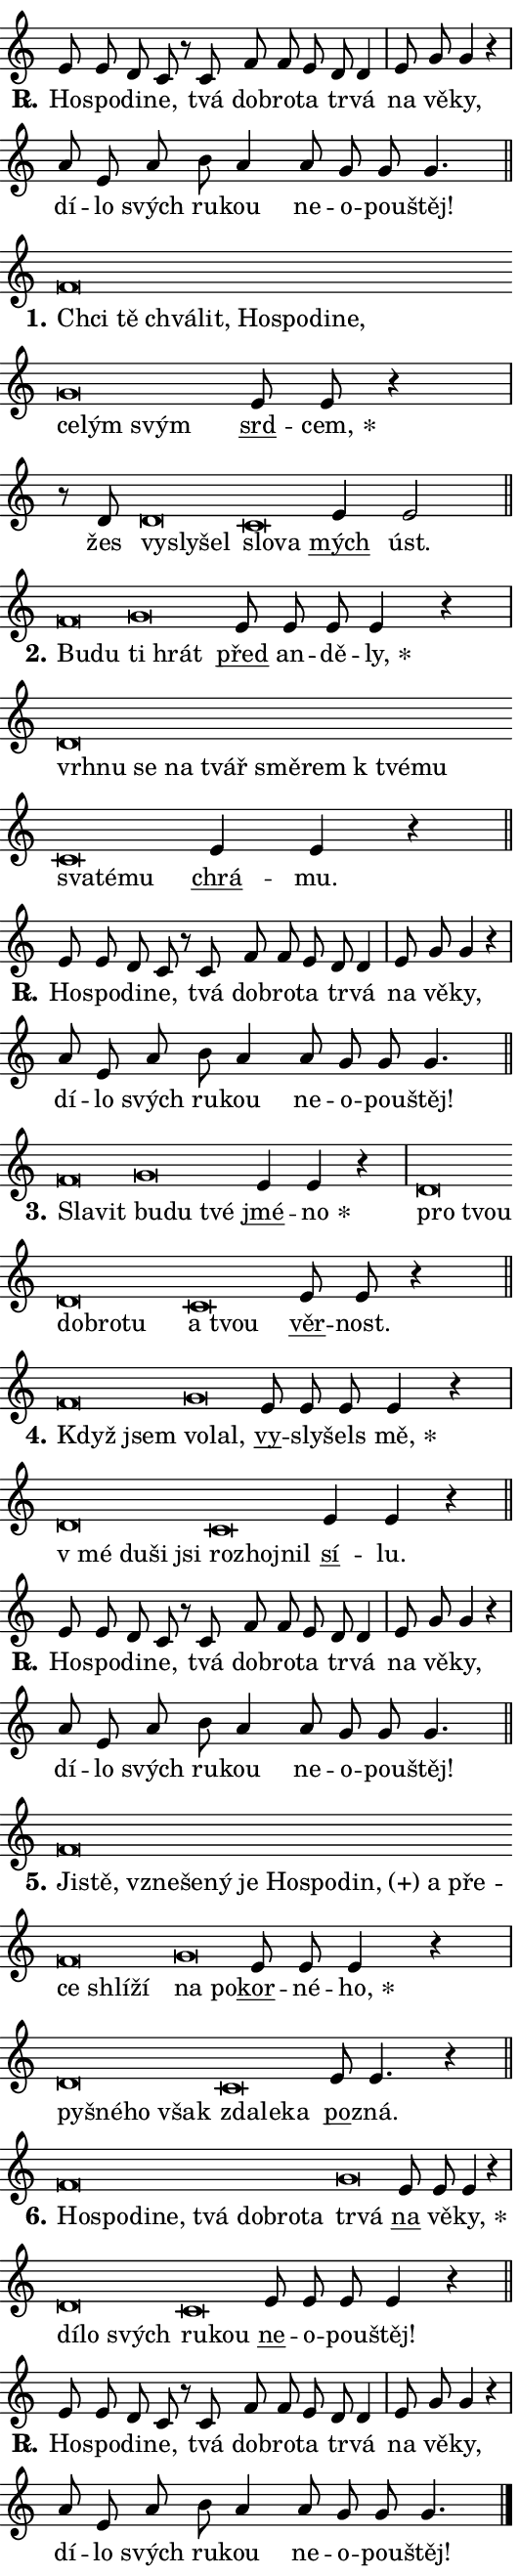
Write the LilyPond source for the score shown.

\version "2.24.0"
\header { tagline = "" }
\paper {
  indent = 0\cm
  top-margin = 0\cm
  right-margin = 0.13\cm % to fit lyric hyphens
  bottom-margin = 0\cm
  left-margin = 0\cm
  paper-width = 9\cm
  page-breaking = #ly:one-page-breaking
  system-system-spacing.basic-distance = #11
  score-system-spacing.basic-distance = #11
  ragged-last = ##f
}


%% Author: Thomas Morley
%% https://lists.gnu.org/archive/html/lilypond-user/2020-05/msg00002.html
#(define (line-position grob)
"Returns position of @var[grob} in current system:
   @code{'start}, if at first time-step
   @code{'end}, if at last time-step
   @code{'middle} otherwise
"
  (let* ((col (ly:item-get-column grob))
         (ln (ly:grob-object col 'left-neighbor))
         (rn (ly:grob-object col 'right-neighbor))
         (col-to-check-left (if (ly:grob? ln) ln col))
         (col-to-check-right (if (ly:grob? rn) rn col))
         (break-dir-left
           (and
             (ly:grob-property col-to-check-left 'non-musical #f)
             (ly:item-break-dir col-to-check-left)))
         (break-dir-right
           (and
             (ly:grob-property col-to-check-right 'non-musical #f)
             (ly:item-break-dir col-to-check-right))))
        (cond ((eqv? 1 break-dir-left) 'start)
              ((eqv? -1 break-dir-right) 'end)
              (else 'middle))))

#(define (tranparent-at-line-position vctor)
  (lambda (grob)
  "Relying on @code{line-position} select the relevant enry from @var{vctor}.
Used to determine transparency,"
    (case (line-position grob)
      ((end) (not (vector-ref vctor 0)))
      ((middle) (not (vector-ref vctor 1)))
      ((start) (not (vector-ref vctor 2))))))

noteHeadBreakVisibility =
#(define-music-function (break-visibility)(vector?)
"Makes @code{NoteHead}s transparent relying on @var{break-visibility}"
#{
  \override NoteHead.transparent =
    #(tranparent-at-line-position break-visibility)
#})

#(define delete-ledgers-for-transparent-note-heads
  (lambda (grob)
    "Reads whether a @code{NoteHead} is transparent.
If so this @code{NoteHead} is removed from @code{'note-heads} from
@var{grob}, which is supposed to be @code{LedgerLineSpanner}.
As a result ledgers are not printed for this @code{NoteHead}"
    (let* ((nhds-array (ly:grob-object grob 'note-heads))
           (nhds-list
             (if (ly:grob-array? nhds-array)
                 (ly:grob-array->list nhds-array)
                 '()))
           ;; Relies on the transparent-property being done before
           ;; Staff.LedgerLineSpanner.after-line-breaking is executed.
           ;; This is fragile ...
           (to-keep
             (remove
               (lambda (nhd)
                 (ly:grob-property nhd 'transparent #f))
               nhds-list)))
      ;; TODO find a better method to iterate over grob-arrays, similiar
      ;; to filter/remove etc for lists
      ;; For now rebuilt from scratch
      (set! (ly:grob-object grob 'note-heads)  '())
      (for-each
        (lambda (nhd)
          (ly:pointer-group-interface::add-grob grob 'note-heads nhd))
        to-keep))))

squashNotes = {
  \override NoteHead.X-extent = #'(-0.2 . 0.2)
  \override NoteHead.Y-extent = #'(-0.75 . 0)
  \override NoteHead.stencil =
    #(lambda (grob)
       (let ((pos (ly:grob-property grob 'staff-position)))
         (begin
           (if (< pos -7) (display "ERROR: Lower brevis then expected\n") (display ""))
           (if (<= pos -6) ly:text-interface::print ly:note-head::print))))
}
unSquashNotes = {
  \revert NoteHead.X-extent
  \revert NoteHead.Y-extent
  \revert NoteHead.stencil
}

hideNotes = \noteHeadBreakVisibility #begin-of-line-visible
unHideNotes = \noteHeadBreakVisibility #all-visible

% work-around for resetting accidentals
% https://lilypond.org/doc/v2.23/Documentation/notation/displaying-rhythms#unmetered-music
cadenzaMeasure = {
  \cadenzaOff
  \partial 1024 s1024
  \cadenzaOn
}

#(define-markup-command (accent layout props text) (markup?)
  "Underline accented syllable"
  (interpret-markup layout props
    #{\markup \override #'(offset . 4.3) \underline { #text }#}))

responsum = \markup \concat {
  "R" \hspace #-1.05 \path #0.1 #'((moveto 0 0.07) (lineto 0.9 0.8)) \hspace #0.05 "."
}

spaceSize = #0.6828661417322834 % exact space size for TeX Gyre Schola

\layout {
  \context {
    \Staff
    \remove "Time_signature_engraver"
    \override LedgerLineSpanner.after-line-breaking = #delete-ledgers-for-transparent-note-heads
  }
  \context {
    \Lyrics {
      \override LyricSpace.minimum-distance = \spaceSize
      \override LyricText.font-name = #"TeX Gyre Schola"
      \override LyricText.font-size = 1
      \override StanzaNumber.font-name = #"TeX Gyre Schola Bold"
      \override StanzaNumber.font-size = 1
    }
  }
  \context {
    \Score 
    \override NoteHead.text =
      #(lambda (grob) 
        (let ((pos (ly:grob-property grob 'staff-position)))
          #{\markup {
            \combine
              \halign #-0.55 \raise #(if (= pos -6) 0 0.5) \override #'(thickness . 2) \draw-line #'(3.2 . 0)
              \musicglyph "noteheads.sM1"
          }#}))
  }
}

% magnetic-lyrics.ily
%
%   written by
%     Jean Abou Samra <jean@abou-samra.fr>
%     Werner Lemberg <wl@gnu.org>
%
%   adapted by
%     Jiri Hon <jiri.hon@gmail.com>
%
% Version 2022-Apr-15

% https://www.mail-archive.com/lilypond-user@gnu.org/msg149350.html

#(define (Left_hyphen_pointer_engraver context)
   "Collect syllable-hyphen-syllable occurrences in lyrics and store
them in properties.  This engraver only looks to the left.  For
example, if the lyrics input is @code{foo -- bar}, it does the
following.

@itemize @bullet
@item
Set the @code{text} property of the @code{LyricHyphen} grob between
@q{foo} and @q{bar} to @code{foo}.

@item
Set the @code{left-hyphen} property of the @code{LyricText} grob with
text @q{foo} to the @code{LyricHyphen} grob between @q{foo} and
@q{bar}.
@end itemize

Use this auxiliary engraver in combination with the
@code{lyric-@/text::@/apply-@/magnetic-@/offset!} hook."
   (let ((hyphen #f)
         (text #f))
     (make-engraver
      (acknowledgers
       ((lyric-syllable-interface engraver grob source-engraver)
        (set! text grob)))
      (end-acknowledgers
       ((lyric-hyphen-interface engraver grob source-engraver)
        ;(when (not (grob::has-interface grob 'lyric-space-interface))
          (set! hyphen grob)));)
      ((stop-translation-timestep engraver)
       (when (and text hyphen)
         (ly:grob-set-object! text 'left-hyphen hyphen))
       (set! text #f)
       (set! hyphen #f)))))

#(define (lyric-text::apply-magnetic-offset! grob)
   "If the space between two syllables is less than the value in
property @code{LyricText@/.details@/.squash-threshold}, move the right
syllable to the left so that it gets concatenated with the left
syllable.

Use this function as a hook for
@code{LyricText@/.after-@/line-@/breaking} if the
@code{Left_@/hyphen_@/pointer_@/engraver} is active."
   (let ((hyphen (ly:grob-object grob 'left-hyphen #f)))
     (when hyphen
       (let ((left-text (ly:spanner-bound hyphen LEFT)))
         (when (grob::has-interface left-text 'lyric-syllable-interface)
           (let* ((common (ly:grob-common-refpoint grob left-text X))
                  (this-x-ext (ly:grob-extent grob common X))
                  (left-x-ext
                   (begin
                     ;; Trigger magnetism for left-text.
                     (ly:grob-property left-text 'after-line-breaking)
                     (ly:grob-extent left-text common X)))
                  ;; `delta` is the gap width between two syllables.
                  (delta (- (interval-start this-x-ext)
                            (interval-end left-x-ext)))
                  (details (ly:grob-property grob 'details))
                  (threshold (assoc-get 'squash-threshold details 0.2)))
             (when (< delta threshold)
               (let* (;; We have to manipulate the input text so that
                      ;; ligatures crossing syllable boundaries are not
                      ;; disabled.  For languages based on the Latin
                      ;; script this is essentially a beautification.
                      ;; However, for non-Western scripts it can be a
                      ;; necessity.
                      (lt (ly:grob-property left-text 'text))
                      (rt (ly:grob-property grob 'text))
                      (is-space (grob::has-interface hyphen 'lyric-space-interface))
                      (space (if is-space " " ""))
                      (extra-delta (if is-space spaceSize 0))
                      ;; Append new syllable.
                      (ltrt-space (if (and (string? lt) (string? rt))
                                (string-append lt space rt)
                                (make-concat-markup (list lt space rt))))
                      ;; Right-align `ltrt` to the right side.
                      (ltrt-space-markup (grob-interpret-markup
                               grob
                               (make-translate-markup
                                (cons (interval-length this-x-ext) 0)
                                (make-right-align-markup ltrt-space)))))
                 (begin
                   ;; Don't print `left-text`.
                   (ly:grob-set-property! left-text 'stencil #f)
                   ;; Set text and stencil (which holds all collected
                   ;; syllables so far) and shift it to the left.
                   (ly:grob-set-property! grob 'text ltrt-space)
                   (ly:grob-set-property! grob 'stencil ltrt-space-markup)
                   (ly:grob-translate-axis! grob (- (- delta extra-delta)) X))))))))))


#(define (lyric-hyphen::displace-bounds-first grob)
   ;; Make very sure this callback isn't triggered too early.
   (let ((left (ly:spanner-bound grob LEFT))
         (right (ly:spanner-bound grob RIGHT)))
     (ly:grob-property left 'after-line-breaking)
     (ly:grob-property right 'after-line-breaking)
     (ly:lyric-hyphen::print grob)))

squashThreshold = #0.4

\layout {
  \context {
    \Lyrics
    \consists #Left_hyphen_pointer_engraver
    \override LyricText.after-line-breaking =
      #lyric-text::apply-magnetic-offset!
    \override LyricHyphen.stencil = #lyric-hyphen::displace-bounds-first
    \override LyricText.details.squash-threshold = \squashThreshold
    \override LyricHyphen.minimum-distance = 0
    \override LyricHyphen.minimum-length = \squashThreshold
  }
}

squashText = \override LyricText.details.squash-threshold = 9999
unSquashText = \override LyricText.details.squash-threshold = \squashThreshold

leftText = \override LyricText.self-alignment-X = #LEFT
unLeftText = \revert LyricText.self-alignment-X

starOffset = #(lambda (grob) 
                (let ((x_offset (ly:self-alignment-interface::aligned-on-x-parent grob)))
                  (if (= x_offset 0) 0 (+ x_offset 1.2))))

star = #(define-music-function (syllable)(string?)
"Append star separator at the end of a syllable"
#{
  \once \override LyricText.X-offset = #starOffset
  \lyricmode { \markup {
    #syllable
    \override #'((font-name . "TeX Gyre Schola Bold")) \hspace #0.2 \lower #0.65 \larger "*"
  } }
#})

starAccent = #(define-music-function (syllable)(string?)
"Append star separator at the end of a syllable and make accent"
#{
  \once \override LyricText.X-offset = #starOffset
  \lyricmode { \markup {
    \accent #syllable
    \override #'((font-name . "TeX Gyre Schola Bold")) \hspace #0.2 \lower #0.65 \larger "*"
  } }
#})

breath = #(define-music-function (syllable)(string?)
"Append breathing indicator at the end of a syllable"
#{
  \lyricmode { \markup { #syllable "+" } }
#})

optionalBreath = #(define-music-function (syllable)(string?)
"Append optional breathing indicator at the end of a syllable"
#{
  \lyricmode { \markup { #syllable "(+)" } }
#})


\score {
    <<
        \new Voice = "melody" { \cadenzaOn \key c \major \relative { e'8 e d c r c \bar "" f f e \bar "" d d4 \cadenzaMeasure \bar "|" e8 g g4 r \cadenzaMeasure \bar "|" a8 e a \bar "" b a4 \bar "" a8 g g g4. \cadenzaMeasure \bar "||" \break } }
        \new Lyrics \lyricsto "melody" { \lyricmode { \set stanza = \responsum
Ho -- spo -- di -- ne, tvá dob -- ro -- ta tr -- vá na vě -- ky, dí -- lo svých ru -- kou ne -- o -- pou -- štěj! } }
    >>
    \layout {}
}

\score {
    <<
        \new Voice = "melody" { \cadenzaOn \key c \major \relative { \squashNotes f'\breve*1/16 \hideNotes \breve*1/16 \bar "" \breve*1/16 \bar "" \breve*1/16 \bar "" \breve*1/16 \bar "" \breve*1/16 \bar "" \breve*1/16 \breve*1/16 \bar "" \unHideNotes \unSquashNotes \squashNotes g\breve*1/16 \hideNotes \breve*1/16 \breve*1/16 \bar "" \unHideNotes \unSquashNotes \bar "" e8 e r4 \cadenzaMeasure \bar "|" r8 d8 \squashNotes d\breve*1/16 \hideNotes \breve*1/16 \breve*1/16 \bar "" \unHideNotes \unSquashNotes \squashNotes c\breve*1/16 \hideNotes \breve*1/16 \bar "" \unHideNotes \unSquashNotes \bar "" e4 e2 \cadenzaMeasure \bar "||" \break } }
        \new Lyrics \lyricsto "melody" { \lyricmode { \set stanza = "1."
\leftText Chci \squashText tě chvá -- lit, Ho -- spo -- di -- ne, \unSquashText ce -- \squashText lým svým \unLeftText \unSquashText \markup \accent srd -- \star cem, žes \leftText vy -- \squashText sly -- šel \unSquashText slo -- \squashText va \unLeftText \unSquashText \markup \accent mých úst. } }
    >>
    \layout {}
}

\score {
    <<
        \new Voice = "melody" { \cadenzaOn \key c \major \relative { \squashNotes f'\breve*1/16 \hideNotes \breve*1/16 \bar "" \unHideNotes \unSquashNotes \squashNotes g\breve*1/16 \hideNotes \breve*1/16 \bar "" \unHideNotes \unSquashNotes \bar "" e8 e e e4 r \cadenzaMeasure \bar "|" \squashNotes d\breve*1/16 \hideNotes \breve*1/16 \bar "" \breve*1/16 \bar "" \breve*1/16 \bar "" \breve*1/16 \bar "" \breve*1/16 \bar "" \breve*1/16 \bar "" \breve*1/16 \breve*1/16 \bar "" \unHideNotes \unSquashNotes \squashNotes c\breve*1/16 \hideNotes \breve*1/16 \breve*1/16 \bar "" \unHideNotes \unSquashNotes \bar "" e4 e r \cadenzaMeasure \bar "||" \break } }
        \new Lyrics \lyricsto "melody" { \lyricmode { \set stanza = "2."
\leftText Bu -- \squashText du \unSquashText ti \squashText hrát \unLeftText \unSquashText \markup \accent před an -- dě -- \star ly, \leftText vrh -- \squashText nu se na tvář smě -- rem "k tvé" -- mu \unSquashText sva -- \squashText té -- mu \unLeftText \unSquashText \markup \accent chrá -- mu. } }
    >>
    \layout {}
}

\score {
    <<
        \new Voice = "melody" { \cadenzaOn \key c \major \relative { e'8 e d c r c \bar "" f f e \bar "" d d4 \cadenzaMeasure \bar "|" e8 g g4 r \cadenzaMeasure \bar "|" a8 e a \bar "" b a4 \bar "" a8 g g g4. \cadenzaMeasure \bar "||" \break } }
        \new Lyrics \lyricsto "melody" { \lyricmode { \set stanza = \responsum
Ho -- spo -- di -- ne, tvá dob -- ro -- ta tr -- vá na vě -- ky, dí -- lo svých ru -- kou ne -- o -- pou -- štěj! } }
    >>
    \layout {}
}

\score {
    <<
        \new Voice = "melody" { \cadenzaOn \key c \major \relative { \squashNotes f'\breve*1/16 \hideNotes \breve*1/16 \bar "" \unHideNotes \unSquashNotes \squashNotes g\breve*1/16 \hideNotes \breve*1/16 \breve*1/16 \bar "" \unHideNotes \unSquashNotes \bar "" e4 e r \cadenzaMeasure \bar "|" \squashNotes d\breve*1/16 \hideNotes \breve*1/16 \bar "" \breve*1/16 \bar "" \breve*1/16 \breve*1/16 \bar "" \unHideNotes \unSquashNotes \squashNotes c\breve*1/16 \hideNotes \breve*1/16 \bar "" \unHideNotes \unSquashNotes \bar "" e8 e r4 \cadenzaMeasure \bar "||" \break } }
        \new Lyrics \lyricsto "melody" { \lyricmode { \set stanza = "3."
\leftText Sla -- \squashText vit \unSquashText bu -- \squashText du tvé \unLeftText \unSquashText \markup \accent jmé -- \star no \leftText pro \squashText tvou dob -- ro -- tu \unSquashText a \squashText tvou \unLeftText \unSquashText \markup \accent věr -- nost. } }
    >>
    \layout {}
}

\score {
    <<
        \new Voice = "melody" { \cadenzaOn \key c \major \relative { \squashNotes f'\breve*1/16 \hideNotes \breve*1/16 \bar "" \unHideNotes \unSquashNotes \squashNotes g\breve*1/16 \hideNotes \breve*1/16 \bar "" \unHideNotes \unSquashNotes \bar "" e8 e e e4 r \cadenzaMeasure \bar "|" \squashNotes d\breve*1/16 \hideNotes \breve*1/16 \bar "" \breve*1/16 \breve*1/16 \bar "" \unHideNotes \unSquashNotes \squashNotes c\breve*1/16 \hideNotes \breve*1/16 \breve*1/16 \bar "" \unHideNotes \unSquashNotes \bar "" e4 e r \cadenzaMeasure \bar "||" \break } }
        \new Lyrics \lyricsto "melody" { \lyricmode { \set stanza = "4."
\leftText Když \squashText jsem \unSquashText vo -- \squashText lal, \unLeftText \unSquashText \markup \accent vy -- sly -- šels \star mě, \leftText "v mé" \squashText du -- ši jsi \unSquashText roz -- \squashText hoj -- nil \unLeftText \unSquashText \markup \accent sí -- lu. } }
    >>
    \layout {}
}

\score {
    <<
        \new Voice = "melody" { \cadenzaOn \key c \major \relative { e'8 e d c r c \bar "" f f e \bar "" d d4 \cadenzaMeasure \bar "|" e8 g g4 r \cadenzaMeasure \bar "|" a8 e a \bar "" b a4 \bar "" a8 g g g4. \cadenzaMeasure \bar "||" \break } }
        \new Lyrics \lyricsto "melody" { \lyricmode { \set stanza = \responsum
Ho -- spo -- di -- ne, tvá dob -- ro -- ta tr -- vá na vě -- ky, dí -- lo svých ru -- kou ne -- o -- pou -- štěj! } }
    >>
    \layout {}
}

\score {
    <<
        \new Voice = "melody" { \cadenzaOn \key c \major \relative { \squashNotes f'\breve*1/16 \hideNotes \breve*1/16 \bar "" \breve*1/16 \bar "" \breve*1/16 \bar "" \breve*1/16 \bar "" \breve*1/16 \bar "" \breve*1/16 \bar "" \breve*1/16 \bar "" \breve*1/16 \bar "" \breve*1/16 \bar "" \breve*1/16 \bar "" \breve*1/16 \bar "" \breve*1/16 \breve*1/16 \bar "" \unHideNotes \unSquashNotes \squashNotes g\breve*1/16 \hideNotes \breve*1/16 \bar "" \unHideNotes \unSquashNotes \bar "" e8 e e4 r \cadenzaMeasure \bar "|" \squashNotes d\breve*1/16 \hideNotes \breve*1/16 \bar "" \breve*1/16 \breve*1/16 \bar "" \unHideNotes \unSquashNotes \squashNotes c\breve*1/16 \hideNotes \breve*1/16 \breve*1/16 \bar "" \unHideNotes \unSquashNotes \bar "" e8 e4. r4 \cadenzaMeasure \bar "||" \break } }
        \new Lyrics \lyricsto "melody" { \lyricmode { \set stanza = "5."
\leftText Ji -- \squashText stě, vzne -- še -- ný je Ho -- spo -- \optionalBreath din, a pře -- ce shlí -- ží \unSquashText na \squashText po -- \unLeftText \unSquashText \markup \accent kor -- né -- \star ho, \leftText py -- \squashText šné -- ho však \unSquashText zda -- \squashText le -- ka \unLeftText \unSquashText \markup \accent po -- zná. } }
    >>
    \layout {}
}

\score {
    <<
        \new Voice = "melody" { \cadenzaOn \key c \major \relative { \squashNotes f'\breve*1/16 \hideNotes \breve*1/16 \bar "" \breve*1/16 \bar "" \breve*1/16 \bar "" \breve*1/16 \bar "" \breve*1/16 \bar "" \breve*1/16 \breve*1/16 \bar "" \unHideNotes \unSquashNotes \squashNotes g\breve*1/16 \hideNotes \breve*1/16 \bar "" \unHideNotes \unSquashNotes \bar "" e8 e e4 r \cadenzaMeasure \bar "|" \squashNotes d\breve*1/16 \hideNotes \breve*1/16 \breve*1/16 \bar "" \unHideNotes \unSquashNotes \squashNotes c\breve*1/16 \hideNotes \breve*1/16 \bar "" \unHideNotes \unSquashNotes \bar "" e8 e e e4 r \cadenzaMeasure \bar "||" \break } }
        \new Lyrics \lyricsto "melody" { \lyricmode { \set stanza = "6."
\leftText Ho -- \squashText spo -- di -- ne, tvá dob -- ro -- ta \unSquashText tr -- \squashText vá \unLeftText \unSquashText \markup \accent na vě -- \star ky, \leftText dí -- \squashText lo svých \unSquashText ru -- \squashText kou \unLeftText \unSquashText \markup \accent ne -- o -- pou -- štěj! } }
    >>
    \layout {}
}

\score {
    <<
        \new Voice = "melody" { \cadenzaOn \key c \major \relative { e'8 e d c r c \bar "" f f e \bar "" d d4 \cadenzaMeasure \bar "|" e8 g g4 r \cadenzaMeasure \bar "|" a8 e a \bar "" b a4 \bar "" a8 g g g4. \cadenzaMeasure \bar "||" \break } \bar "|." }
        \new Lyrics \lyricsto "melody" { \lyricmode { \set stanza = \responsum
Ho -- spo -- di -- ne, tvá dob -- ro -- ta tr -- vá na vě -- ky, dí -- lo svých ru -- kou ne -- o -- pou -- štěj! } }
    >>
    \layout {}
}
